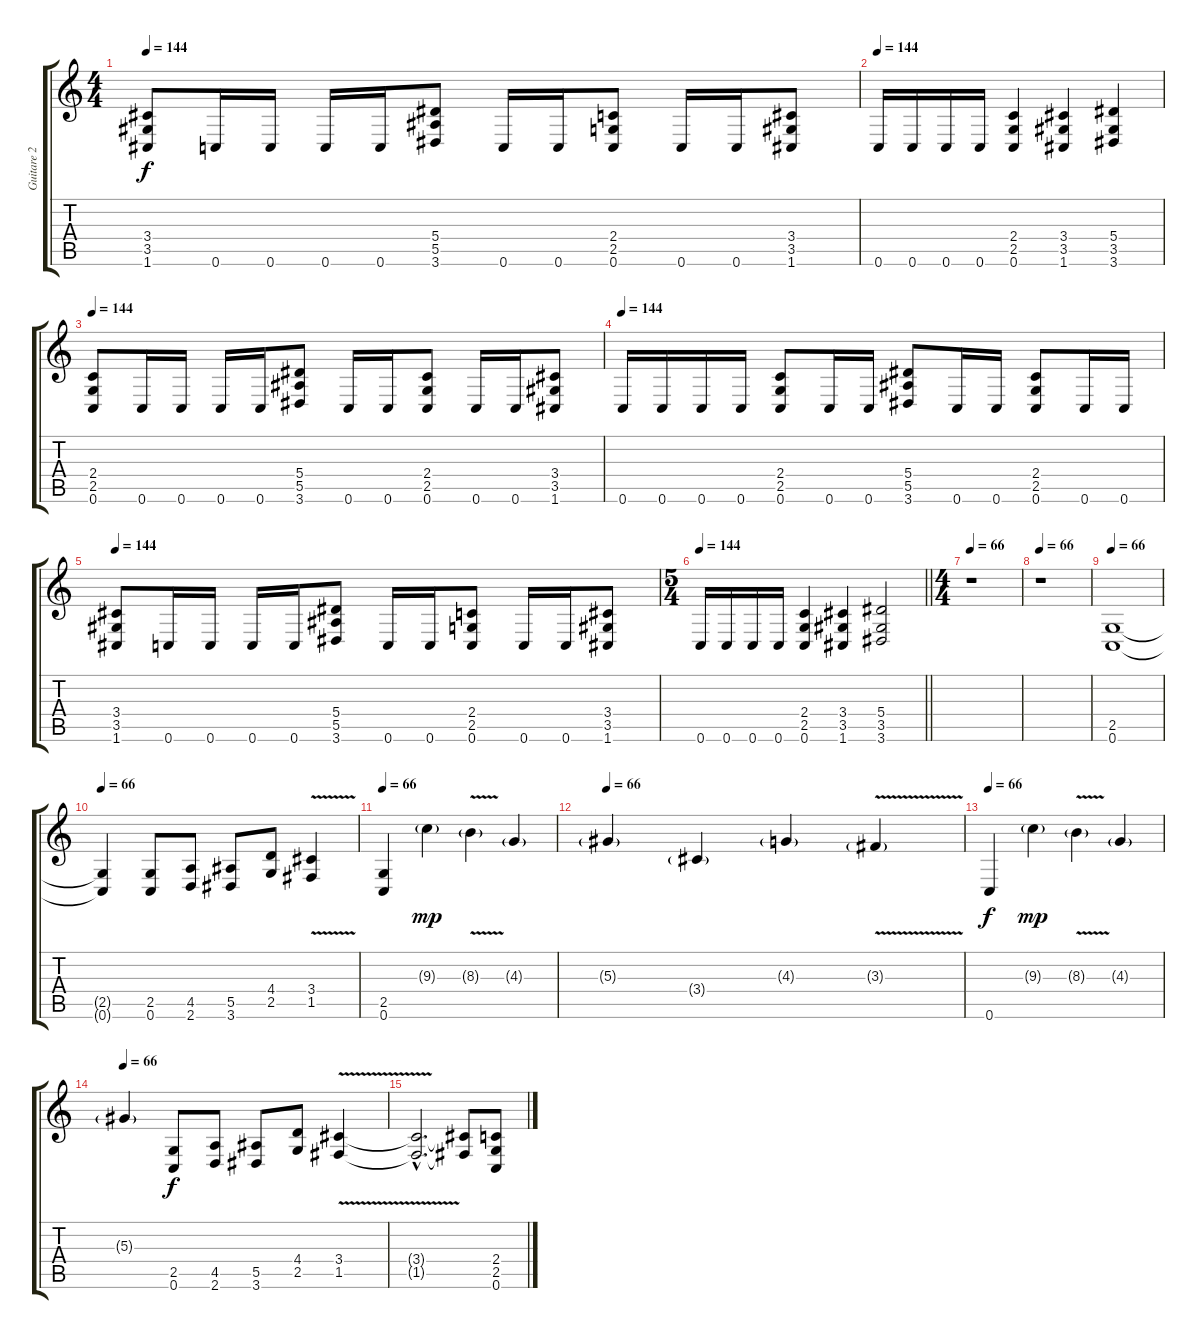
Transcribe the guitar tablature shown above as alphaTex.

\track ("Guitare 2" "Guitare 2") {instrument overdrivenguitar}
\staff {score tabs}
\tuning (C4 G3 Eb3 Bb2 F2 C2) {hide}
\ts (4 4)
\tempo 144
\clef g2
\ks c
(3.4 3.5 1.6).8{dy f} 0.6.16 0.6.16 0.6.16 0.6.16 (5.4 5.5 3.6).8 0.6.16 0.6.16 (2.4 2.5 0.6).8 0.6.16 0.6.16 (3.4 3.5 1.6).8 |
\tempo 144
0.6.16 0.6.16 0.6.16 0.6.16 (2.4 2.5 0.6).4 (3.4 3.5 1.6).4 (5.4 3.5 3.6).4 |
\tempo 144
(2.4 2.5 0.6).8 0.6.16 0.6.16 0.6.16 0.6.16 (5.4 5.5 3.6).8 0.6.16 0.6.16 (2.4 2.5 0.6).8 0.6.16 0.6.16 (3.4 3.5 1.6).8 |
\tempo 144
0.6.16 0.6.16 0.6.16 0.6.16 (2.4 2.5 0.6).8 0.6.16 0.6.16 (5.4 5.5 3.6).8 0.6.16 0.6.16 (2.4 2.5 0.6).8 0.6.16 0.6.16 |
\tempo 144
(3.4 3.5 1.6).8 0.6.16 0.6.16 0.6.16 0.6.16 (5.4 5.5 3.6).8 0.6.16 0.6.16 (2.4 2.5 0.6).8 0.6.16 0.6.16 (3.4 3.5 1.6).8 |
\ts (5 4)
\tempo 144
\barLineRight lightlight
0.6.16 0.6.16 0.6.16 0.6.16 (2.4 2.5 0.6).4 (3.4 3.5 1.6).4 (5.4 3.5 3.6).2 |
\ts (4 4)
\tempo 66
r.1 |
\tempo 66
r.1 |
\tempo 66
(2.5 0.6).1 |
\tempo 66
(2.5{t} 0.6{t}).4 (2.5 0.6).8 (4.5 2.6).8 (5.5 3.6).8 (4.4 2.5).8 (3.4{v} 1.5{v}).4 |
\tempo 66
(2.5 0.6).4 9.3{g}.4{dy mp} 8.3{v g}.4 4.3{g}.4 |
\tempo 66
5.3{g}.4 3.4{g}.4 4.3{g}.4 3.3{v g}.4 |
\tempo 66
0.6.4{dy f} 9.3{g}.4{dy mp} 8.3{v g}.4 4.3{g}.4 |
\tempo 66
5.3{g}.4 (2.5 0.6).8{dy f} (4.5 2.6).8 (5.5 3.6).8 (4.4 2.5).8 (3.4{v} 1.5{v}).4 |
(3.4{hac t} 1.5{hac t}).2{d} (3.4{t} 1.5{t}).8 (2.4 2.5 0.6).8
